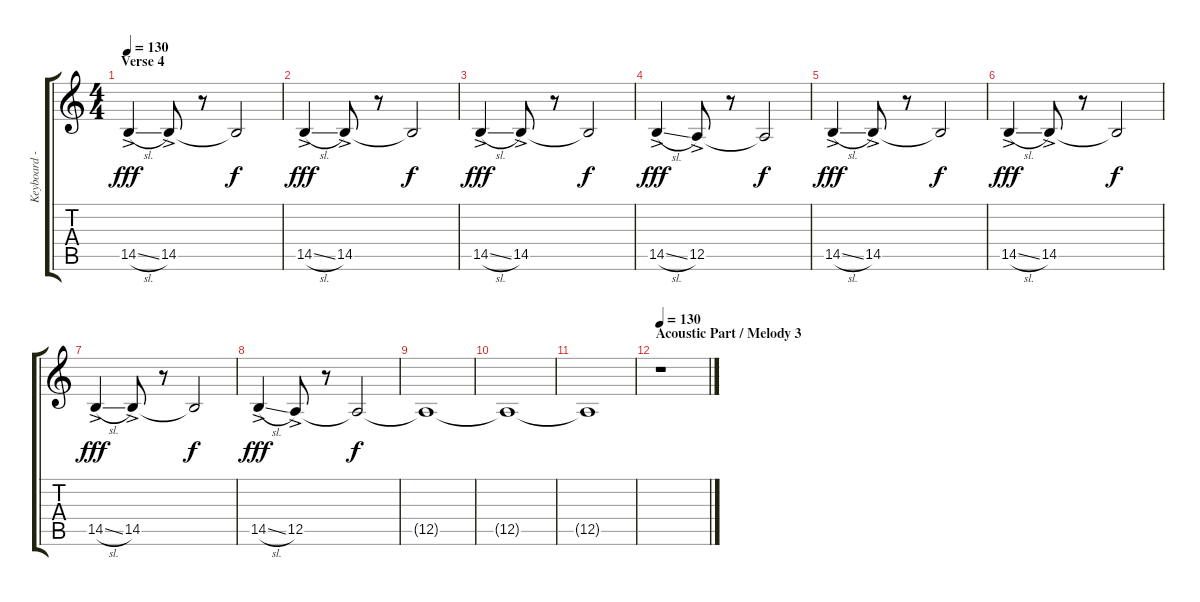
\track ("Keyboard - Background" "Keyboard -") {instrument pad6metallic}
\staff {score tabs}
\tuning (E4 B3 G3 D3 A2 E2) {hide}
\ts (4 4)
\section ("" "Verse 4")
\tempo 130
\clef g2
\ks c
14.5{sl ac}.4{dy fff} 14.5{ac}.8 r.8 14.5{t}.2{dy f} |
14.5{sl ac}.4{dy fff} 14.5{ac}.8 r.8 14.5{t}.2{dy f} |
14.5{sl ac}.4{dy fff} 14.5{ac}.8 r.8 14.5{t}.2{dy f} |
14.5{sl ac}.4{dy fff} 12.5{ac}.8 r.8 12.5{t}.2{dy f} |
14.5{sl ac}.4{dy fff} 14.5{ac}.8 r.8 14.5{t}.2{dy f} |
14.5{sl ac}.4{dy fff} 14.5{ac}.8 r.8 14.5{t}.2{dy f} |
14.5{sl ac}.4{dy fff} 14.5{ac}.8 r.8 14.5{t}.2{dy f} |
14.5{sl ac}.4{dy fff} 12.5{ac}.8 r.8 12.5{t}.2{dy f} |
12.5{t}.1 |
12.5{t}.1 |
12.5{t}.1 |
\section ("" "Acoustic Part / Melody 3")
\tempo 130
r.1{volume 6}
